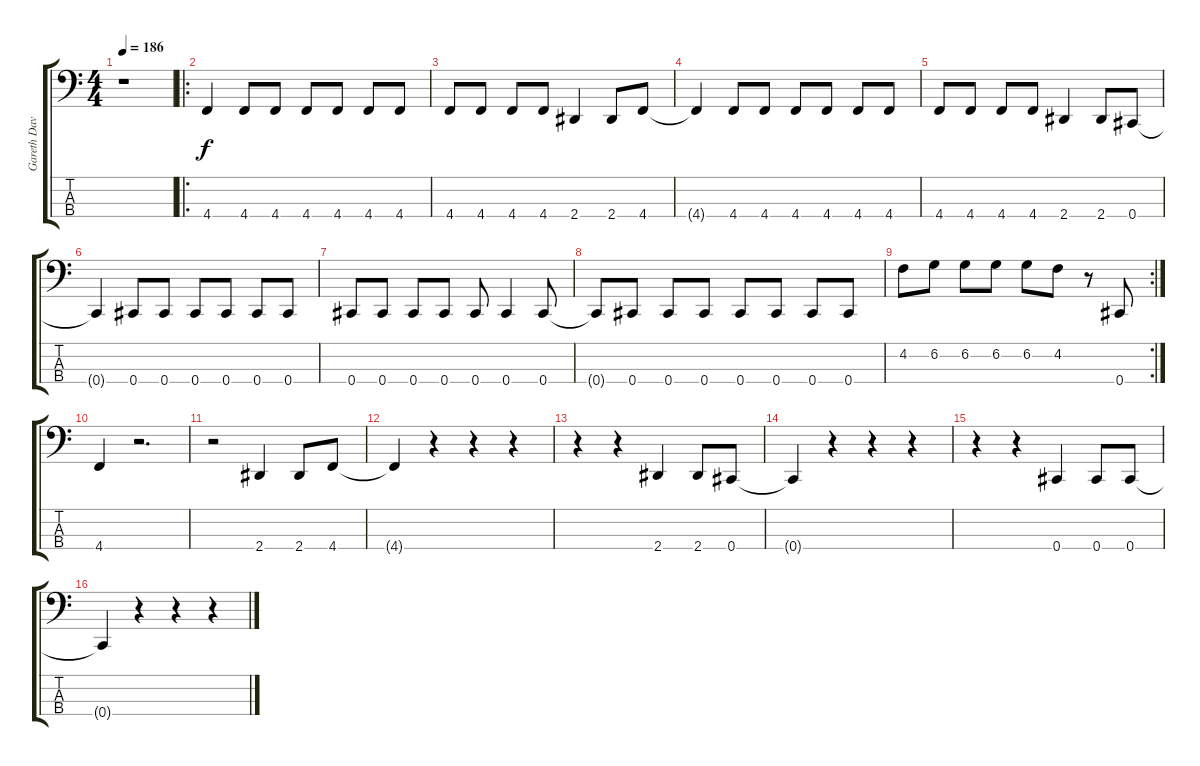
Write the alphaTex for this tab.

\track ("Gareth Davies" "Gareth Dav") {instrument electricbasspick}
\staff {score tabs}
\tuning (Gb2 Db2 Ab1 Db1) {hide}
\ts (4 4)
\tempo 186
\clef f4
\ks c
r.1{dy f instrument electricbasspick} |
\ro
4.4.4 4.4.8 4.4.8 4.4.8 4.4.8 4.4.8 4.4.8 |
4.4.8 4.4.8 4.4.8 4.4.8 2.4.4 2.4.8 4.4.8 |
4.4{t}.4 4.4.8 4.4.8 4.4.8 4.4.8 4.4.8 4.4.8 |
4.4.8 4.4.8 4.4.8 4.4.8 2.4.4 2.4.8 0.4.8 |
0.4{t}.4 0.4.8 0.4.8 0.4.8 0.4.8 0.4.8 0.4.8 |
0.4.8 0.4.8 0.4.8 0.4.8 0.4.8 0.4.4 0.4.8 |
0.4{t}.8 0.4.8 0.4.8 0.4.8 0.4.8 0.4.8 0.4.8 0.4.8 |
\rc 2
4.2.8 6.2.8 6.2.8 6.2.8 6.2.8 4.2.8 r.8 0.4.8 |
4.4.4 r.2{d} |
r.2 2.4.4 2.4.8 4.4.8 |
4.4{t}.4 r.4 r.4 r.4 |
r.4 r.4 2.4.4 2.4.8 0.4.8 |
0.4{t}.4 r.4 r.4 r.4 |
r.4 r.4 0.4.4 0.4.8 0.4.8 |
0.4{t}.4 r.4 r.4 r.4
